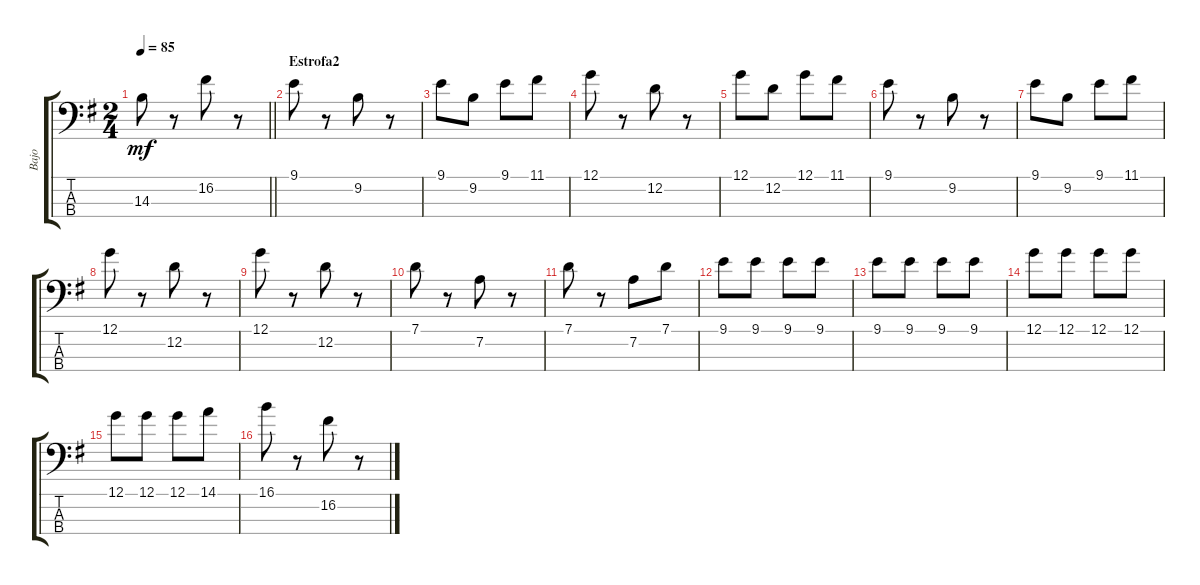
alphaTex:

\track ("Bajo" "Bajo") {instrument electricbassfinger}
\staff {score tabs}
\tuning (G2 D2 A1 E1) {hide}
\ts (2 4)
\tempo 85
\clef f4
\barLineRight lightlight
\ks g
14.3.8{dy mf} r.8 16.2.8 r.8 |
\section ("" "Estrofa2")
9.1.8 r.8 9.2.8 r.8 |
9.1.8 9.2.8 9.1.8 11.1.8 |
12.1.8 r.8 12.2.8 r.8 |
12.1.8 12.2.8 12.1.8 11.1.8 |
9.1.8 r.8 9.2.8 r.8 |
9.1.8 9.2.8 9.1.8 11.1.8 |
12.1.8 r.8 12.2.8 r.8 |
12.1.8 r.8 12.2.8 r.8 |
7.1.8 r.8 7.2.8 r.8 |
7.1.8 r.8 7.2.8 7.1.8 |
9.1.8 9.1.8 9.1.8 9.1.8 |
9.1.8 9.1.8 9.1.8 9.1.8 |
12.1.8 12.1.8 12.1.8 12.1.8 |
12.1.8 12.1.8 12.1.8 14.1.8 |
16.1.8 r.8 16.2.8 r.8
